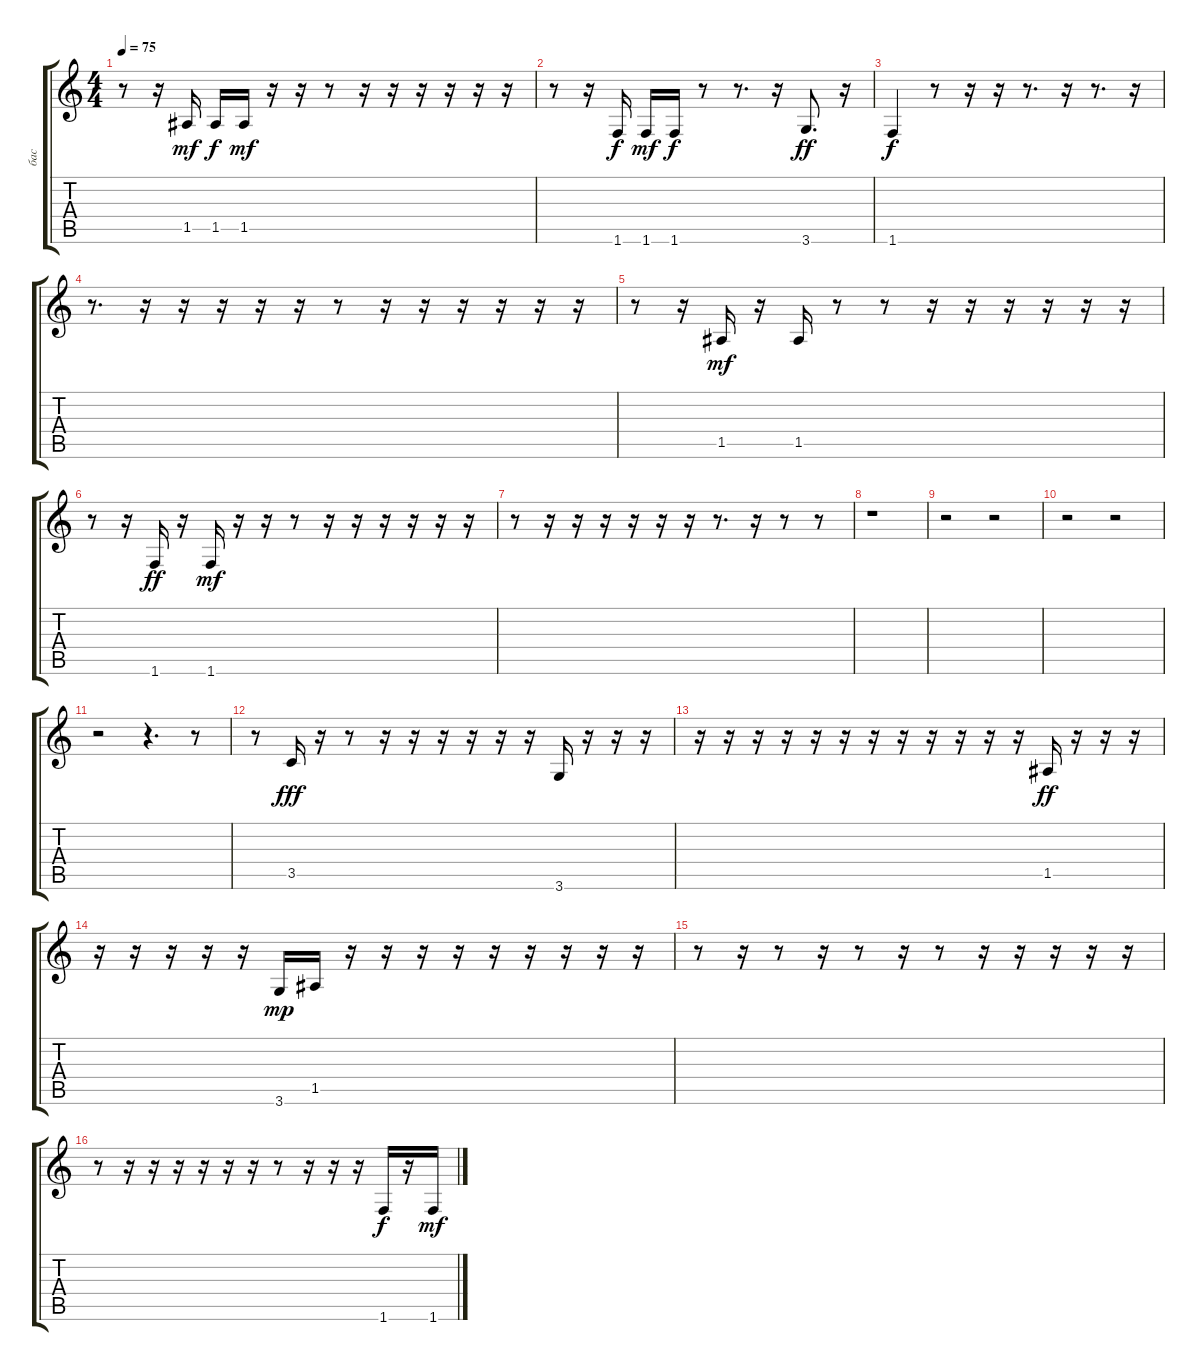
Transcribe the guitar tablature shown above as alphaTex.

\track ("бас" "бас") {instrument electricbassfinger}
\staff {score tabs}
\tuning (E4 B3 G3 D3 A2 E2) {hide}
\ts (4 4)
\tempo 75
\clef g2
\ks c
r.8{dy mf} r.16 1.5.16 1.5.16{dy f} 1.5.16{dy mf} r.16 r.16 r.8 r.16 r.16 r.16 r.16 r.16 r.16 |
r.8 r.16 1.6.16{dy f} 1.6.16{dy mf} 1.6.16{dy f} r.8 r.8{d} r.16 3.6.8{d dy ff} r.16 |
1.6.4{dy f} r.8 r.16 r.16 r.8{d} r.16 r.8{d} r.16 |
r.8{d} r.16 r.16 r.16 r.16 r.16 r.8 r.16 r.16 r.16 r.16 r.16 r.16 |
r.8 r.16 1.5.16{dy mf} r.16 1.5.16 r.8 r.8 r.16 r.16 r.16 r.16 r.16 r.16 |
r.8 r.16 1.6.16{dy ff} r.16 1.6.16{dy mf} r.16 r.16 r.8 r.16 r.16 r.16 r.16 r.16 r.16 |
r.8 r.16 r.16 r.16 r.16 r.16 r.16 r.8{d} r.16 r.8 r.8 |
r.1 |
r.2 r.2 |
r.2 r.2 |
r.2 r.4{d} r.8 |
r.8 3.5.16{dy fff} r.16 r.8 r.16 r.16 r.16 r.16 r.16 r.16 3.6.16 r.16 r.16 r.16 |
r.16 r.16 r.16 r.16 r.16 r.16 r.16 r.16 r.16 r.16 r.16 r.16 1.5.16{dy ff} r.16 r.16 r.16 |
r.16 r.16 r.16 r.16 r.16 3.6.16{dy mp} 1.5.16 r.16 r.16 r.16 r.16 r.16 r.16 r.16 r.16 r.16 |
r.8 r.16 r.8 r.16 r.8 r.16 r.8 r.16 r.16 r.16 r.16 r.16 |
r.8 r.16 r.16 r.16 r.16 r.16 r.16 r.8 r.16 r.16 r.16 1.6.16{dy f} r.16 1.6.16{dy mf}
